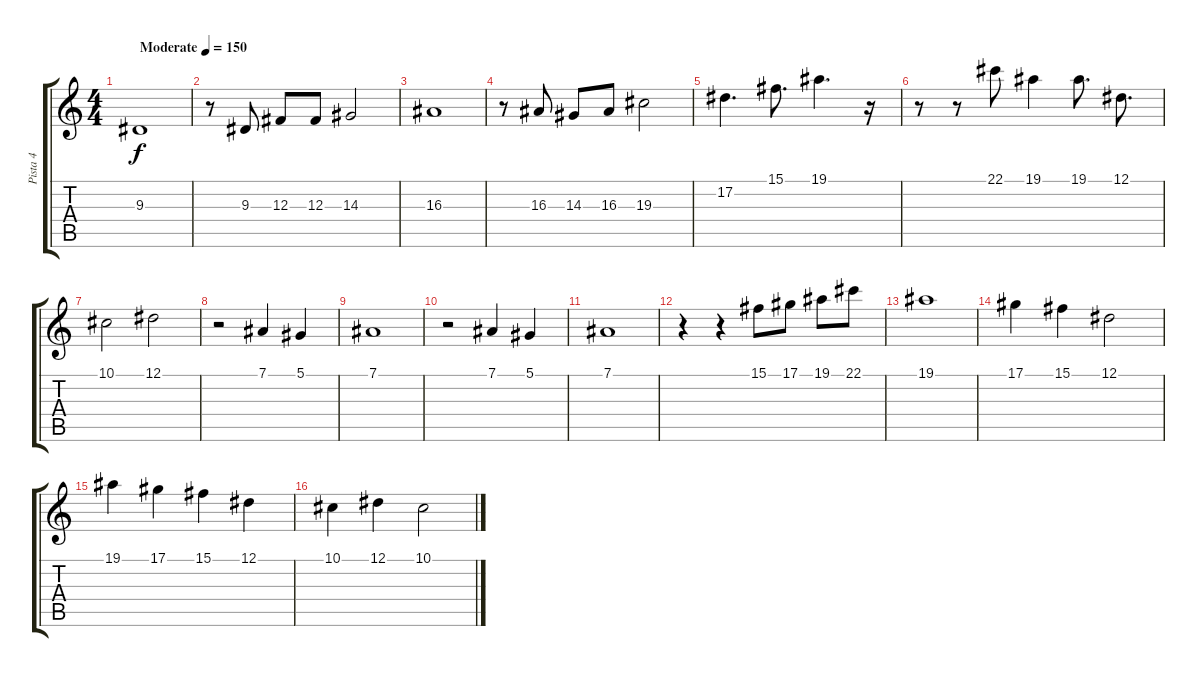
\track ("Pista 4" "Pista 4") {instrument stringensemble1}
\staff {score tabs}
\tuning (Eb4 Bb3 Gb3 Db3 Ab2 Db2) {hide}
\ts (4 4)
\tempo (150 "Moderate")
\clef g2
\ks c
9.3.1{dy f instrument stringensemble1} |
r.8 9.3.8 12.3.8 12.3.8 14.3.2 |
16.3.1 |
r.8 16.3.8 14.3.8 16.3.8 19.3.2 |
17.2.4{d} 15.1.8{d} 19.1.4{d} r.16 |
r.8 r.8 22.1.8 19.1.4 19.1.8{d} 12.1.8{d} |
10.1.2 12.1.2 |
r.2 7.1.4 5.1.4 |
7.1.1 |
r.2 7.1.4 5.1.4 |
7.1.1 |
r.4 r.4 15.1.8 17.1.8 19.1.8 22.1.8 |
19.1.1 |
17.1.4 15.1.4 12.1.2 |
19.1.4 17.1.4 15.1.4 12.1.4 |
10.1.4 12.1.4 10.1.2
